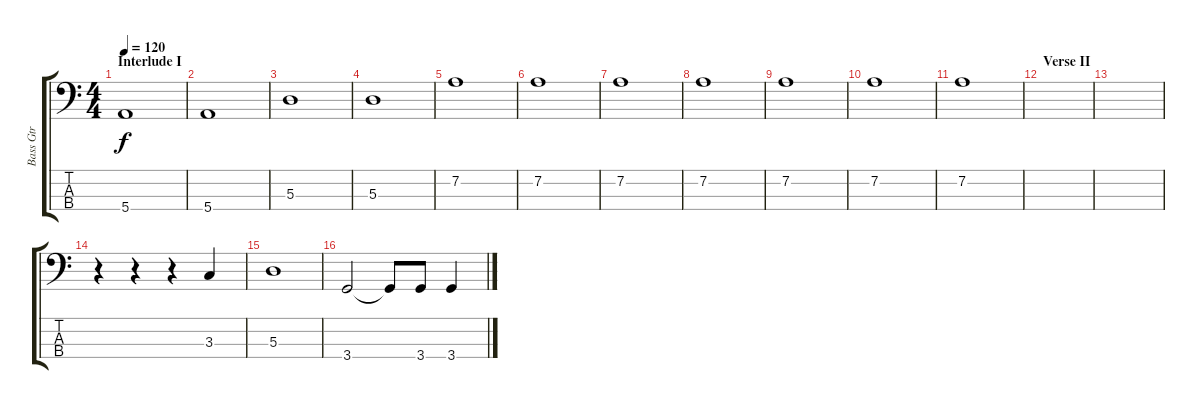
\track ("Bass Gtr" "Bass Gtr") {instrument electricbassfinger}
\staff {score tabs}
\tuning (G2 D2 A1 E1) {hide}
\ts (4 4)
\section ("" "Interlude I")
\tempo 120
\clef f4
\ks c
5.4.1{dy f} |
5.4.1 |
5.3.1 |
5.3.1 |
7.2.1 |
7.2.1 |
7.2.1 |
7.2.1 |
7.2.1 |
7.2.1 |
7.2.1 |
\section ("" "Verse II")
|
|
r.4 r.4 r.4 3.3.4 |
5.3.1 |
3.4.2 3.4{t}.8 3.4.8 3.4.4
